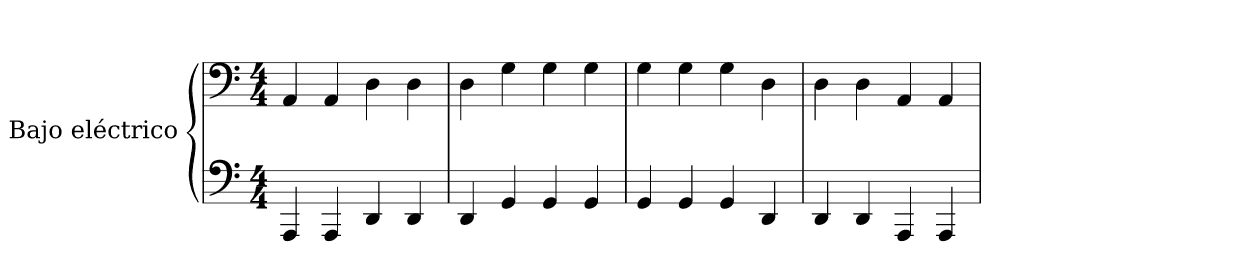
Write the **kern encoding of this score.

**kern	**kern
*part1	*part1
*staff2	*staff1
*I"Bajo eléctrico	*
*stria4	*
*	*clefF4
*ITrd7c12	*ITrd7c12
*k[]	*k[]
*M4/4	*M4/4
*MM120	*MM120
=1	=1
4AAAA	4AAA/
4AAAA	4AAA/
4DDD	4DD\
4DDD	4DD\
=2	=2
4DDD	4DD\
4GGG	4GG\
4GGG	4GG\
4GGG	4GG\
=3	=3
4GGG	4GG\
4GGG	4GG\
4GGG	4GG\
4DDD	4DD\
=4	=4
4DDD	4DD\
4DDD	4DD\
4AAAA	4AAA/
4AAAA	4AAA/
=	=
*-	*-
